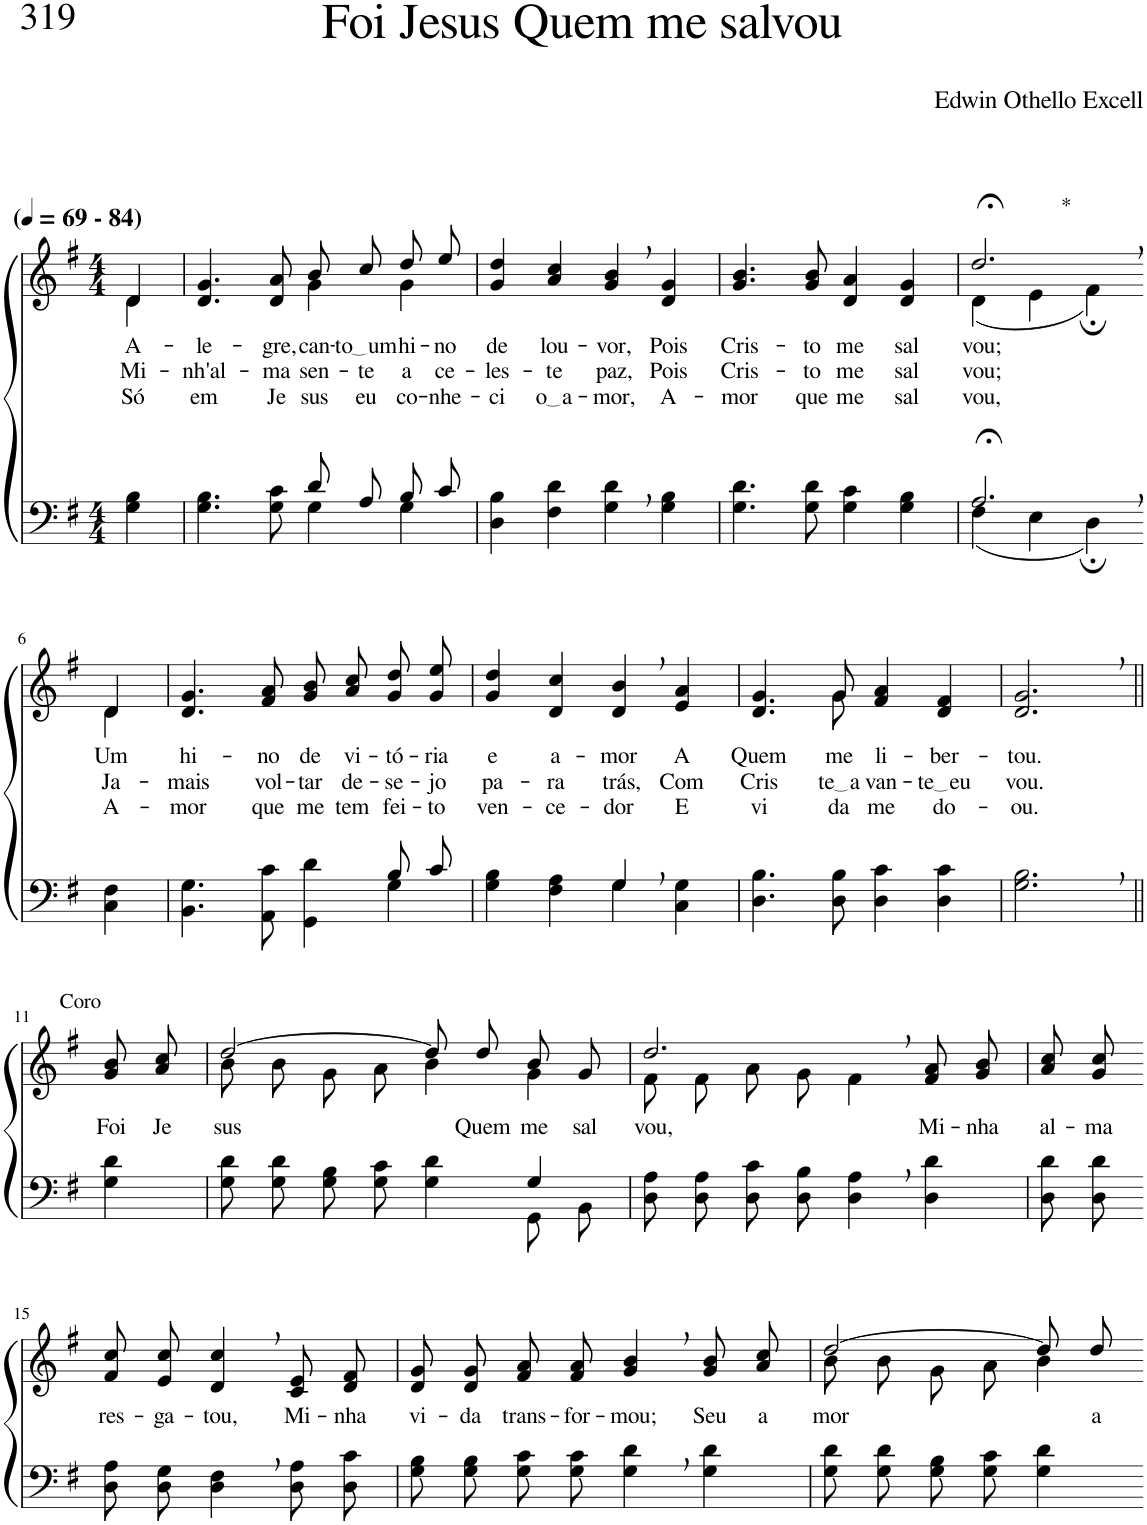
**kern	**kern	**text	**text	**text
*part2	*part1	*part1	*part1	*part1
*staff2	*staff1	*staff1	*staff1	*staff1
*I"Parte III e IV	*I"Parte I e II	*	*	*
*clefF4	*clefG2	*	*	*
*k[f#]	*k[f#]	*	*	*
*M4/4	*M4/4	*	*	*
*MM69	*MM69	*	*	*
=1	=1	=1	=1	=1
!	!LO:TX:a:B:t=(	!	!	!
!	!LO:TX:a:B:t=- 84)	!	!	!
!	!	!LO:LY:b	!LO:LY:b	!LO:LY:b
*	*^	*	*	*
4G\ 4B\	4d\	4d/	A-	Mi-	Só
=2	=2	=2	=2	=2	=2
*^	*	*	*	*	*
!	!	!	!	!LO:LY:b	!LO:LY:b	!LO:LY:b
2ryy	4.G\ 4.B\	4.d/ 4.g/	2ryy	-le-	-nh'al-	em
!	!	!	!	!LO:LY:b	!LO:LY:b	!LO:LY:b
.	8G\ 8c\	8d/ 8a/	.	-gre,	-ma	Je-
!	!	!	!	!LO:LY:b	!LO:LY:b	!LO:LY:b
8d/L	4G\	8b/L	4g\	can-	sen-	-sus
!	!	!	!	!LO:LY:b	!LO:LY:b	!LO:LY:b
8A/J	.	8cc/J	.	to um	-te	eu
!	!	!	!	!LO:LY:b	!LO:LY:b	!LO:LY:b
8B/L	4G\	8dd/L	4g\	hi-	a	co-
!	!	!	!	!LO:LY:b	!LO:LY:b	!LO:LY:b
8c/J	.	8ee/J	.	-no	ce-	-nhe-
*v	*v	*	*	*	*	*
*	*v	*v	*	*	*
=3	=3	=3	=3	=3
!	!	!LO:LY:b	!LO:LY:b	!LO:LY:b
4D\ 4B\	4g/ 4dd/	de	-les-	-ci
!	!	!LO:LY:b	!LO:LY:b	!LO:LY:b
4F#\ 4d\	4a/ 4cc/	lou-	-te	o a
!	!	!LO:LY:b	!LO:LY:b	!LO:LY:b
4G\, 4d\,	4g/, 4b/,	-vor,	paz,	-mor,
!	!	!LO:LY:b	!LO:LY:b	!LO:LY:b
4G\ 4B\	4d/ 4g/	Pois	Pois	A-
=4	=4	=4	=4	=4
!	!	!LO:LY:b	!LO:LY:b	!LO:LY:b
4.G\ 4.d\	4.g/ 4.b/	Cris-	Cris-	-mor
!	!	!LO:LY:b	!LO:LY:b	!LO:LY:b
8G\ 8d\	8g/ 8b/	-to	-to	que
!	!	!LO:LY:b	!LO:LY:b	!LO:LY:b
4G\ 4c\	4d/ 4a/	me	me	me
!	!	!LO:LY:b	!LO:LY:b	!LO:LY:b
4G\ 4B\	4d/ 4g/	sal-	sal-	sal-
=5	=5	=5	=5	=5
*^	*^	*	*	*
!	!	!LO:TX:a:t=*	!	!	!	!
!	!	!	!	!LO:LY:b	!LO:LY:b	!LO:LY:b
2.A;<,/	(4F#\	2.dd;<,/	(4d\	-vou;	-vou;	-vou,
.	4E\	.	4e\	.	.	.
.	4D;\)	.	4f#;\)	.	.	.
!!LO:LB:g=z	!!
=6-	=6-	=6-	=6-	=6-	=6-	=6-
!	!	!	!	!LO:LY:b	!LO:LY:b	!LO:LY:b
*v	*v	*	*	*	*	*
4C\ 4F#\	4d\	4d/	Um	Ja-	A-
=7	=7	=7	=7	=7	=7
*^	*	*	*	*	*
!	!	!	!	!LO:LY:b	!LO:LY:b	!LO:LY:b
*	*	*v	*v	*	*	*
4.BB\ 4.G\	2.ryy	4.d/ 4.g/	hi-	-mais	-mor
!	!	!	!LO:LY:b	!LO:LY:b	!LO:LY:b
8AA\ 8c\	.	8f#/ 8a/	-no	vol-	que
!	!	!	!LO:LY:b	!LO:LY:b	!LO:LY:b
4GG\ 4d\	.	8g/ 8b/L	de	-tar	me
!	!	!	!LO:LY:b	!LO:LY:b	!LO:LY:b
.	.	8a/ 8cc/J	vi-	de-	tem
!	!	!	!LO:LY:b	!LO:LY:b	!LO:LY:b
8B/L	4G\	8g\ 8dd\L	-tó-	-se-	fei-
!	!	!	!LO:LY:b	!LO:LY:b	!LO:LY:b
8c/J	.	8g\ 8ee\J	-ria	-jo	-to
=8	=8	=8	=8	=8	=8
!	!	!	!LO:LY:b	!LO:LY:b	!LO:LY:b
2ryy	4G\ 4B\	4g/ 4dd/	e	pa-	ven-
!	!	!	!LO:LY:b	!LO:LY:b	!LO:LY:b
.	4F#\ 4A\	4d/ 4cc/	a-	-ra	-ce-
!	!	!	!LO:LY:b	!LO:LY:b	!LO:LY:b
4G,/	4G\	4d/, 4b/,	-mor	trás,	-dor
!	!	!	!LO:LY:b	!LO:LY:b	!LO:LY:b
4ryy	4C\ 4G\	4e/ 4a/	A	Com	E
=9	=9	=9	=9	=9	=9
*	*	*^	*	*	*
!	!	!	!	!LO:LY:b	!LO:LY:b	!LO:LY:b
*v	*v	*	*	*	*	*
4.D\ 4.B\	4.ryy	4.d/ 4.g/	Quem	Cris-	vi-
!	!	!	!LO:LY:b	!LO:LY:b	!LO:LY:b
8D\ 8B\	8g\	8g/	me	te a	-da
!	!	!	!LO:LY:b	!LO:LY:b	!LO:LY:b
4D\ 4c\	2ryy	4f#/ 4a/	li-	-van-	me
!	!	!	!LO:LY:b	!LO:LY:b	!LO:LY:b
4D\ 4c\	.	4d/ 4f#/	-ber-	te eu	do-
=10	=10	=10	=10	=10	=10
!	!	!	!LO:LY:b	!LO:LY:b	!LO:LY:b
*	*v	*v	*	*	*
2.G\, 2.B\,	2.d/, 2.g/,	-tou.	vou.	-ou.
!!LO:LB:g=z
=11||	=11||	=11||	=11||	=11||
!	!LO:TX:a:t=Coro	!	!	!
!	!	!LO:LY:b	!	!
4G\ 4d\	8g/ 8b/L	Foi	.	.
!	!	!LO:LY:b	!	!
.	8a/ 8cc/J	Je-	.	.
=12	=12	=12	=12	=12
*^	*^	*	*	*
!	!	!	!	!LO:LY:b	!	!
8G\ 8d\L	2.ryy	[2dd/	8b\L	-sus	.	.
8G\ 8d\J	.	.	8b\J	.	.	.
8G\ 8B\L	.	.	8g\L	.	.	.
8G\ 8c\J	.	.	8a\J	.	.	.
4G\ 4d\	.	8dd/L]	4b\	.	.	.
!	!	!	!	!LO:LY:b	!	!
.	.	8dd/J	.	Quem	.	.
!	!	!	!	!LO:LY:b	!	!
8GG\L	4G/	8b/L	4g\	me	.	.
!	!	!	!	!LO:LY:b	!	!
8BB\J	.	8g/J	.	sal-	.	.
*v	*v	*	*	*	*	*
=13	=13	=13	=13	=13	=13
!	!	!	!LO:LY:b	!	!
8D\ 8A\L	2.dd,/	8f#\L	-vou,	.	.
8D\ 8A\J	.	8f#\J	.	.	.
8D\ 8c\L	.	8a\L	.	.	.
8D\ 8B\J	.	8g\J	.	.	.
4D\, 4A\,	.	4f#\	.	.	.
!	!	!	!LO:LY:b	!	!
4D\ 4d\	8f#/ 8a/L	4ryy	Mi-	.	.
!	!	!	!LO:LY:b	!	!
.	8g/ 8b/J	.	-nha	.	.
*	*v	*v	*	*	*
=14	=14	=14	=14	=14
!	!	!LO:LY:b	!	!
8D\ 8d\L	8a\ 8cc\L	al-	.	.
!	!	!LO:LY:b	!	!
8D\ 8d\J	8g\ 8cc\J	-ma	.	.
!!LO:LB:g=z
=15-	=15-	=15-	=15-	=15-
!	!	!LO:LY:b	!	!
8D\ 8A\L	8f#/ 8cc/L	res-	.	.
!	!	!LO:LY:b	!	!
8D\ 8G\J	8e/ 8cc/J	-ga-	.	.
!	!	!LO:LY:b	!	!
4D\, 4F#\,	4d/, 4cc/,	-tou,	.	.
!	!	!LO:LY:b	!	!
8D\ 8A\L	8c/ 8e/L	Mi-	.	.
!	!	!LO:LY:b	!	!
8D\ 8c\J	8d/ 8f#/J	-nha	.	.
=16	=16	=16	=16	=16
!	!	!LO:LY:b	!	!
8G\ 8B\L	8d/ 8g/L	vi-	.	.
!	!	!LO:LY:b	!	!
8G\ 8B\J	8d/ 8g/J	-da	.	.
!	!	!LO:LY:b	!	!
8G\ 8c\L	8f#/ 8a/L	trans-	.	.
!	!	!LO:LY:b	!	!
8G\ 8c\J	8f#/ 8a/J	-for-	.	.
!	!	!LO:LY:b	!	!
4G\, 4d\,	4g/, 4b/,	-mou;	.	.
!	!	!LO:LY:b	!	!
4G\ 4d\	8g/ 8b/L	Seu	.	.
!	!	!LO:LY:b	!	!
.	8a/ 8cc/J	a-	.	.
=17	=17	=17	=17	=17
*	*^	*	*	*
!	!	!	!LO:LY:b	!	!
8G\ 8d\L	[2dd/	8b\L	-mor	.	.
8G\ 8d\J	.	8b\J	.	.	.
8G\ 8B\L	.	8g\L	.	.	.
8G\ 8c\J	.	8a\J	.	.	.
4G\ 4d\	8dd/L]	4b\	.	.	.
!	!	!	!LO:LY:b	!	!
.	8dd/J	.	a-	.	.
*	*v	*v	*	*	*
=-	=-	=-	=-	=-
*-	*-	*-	*-	*-
